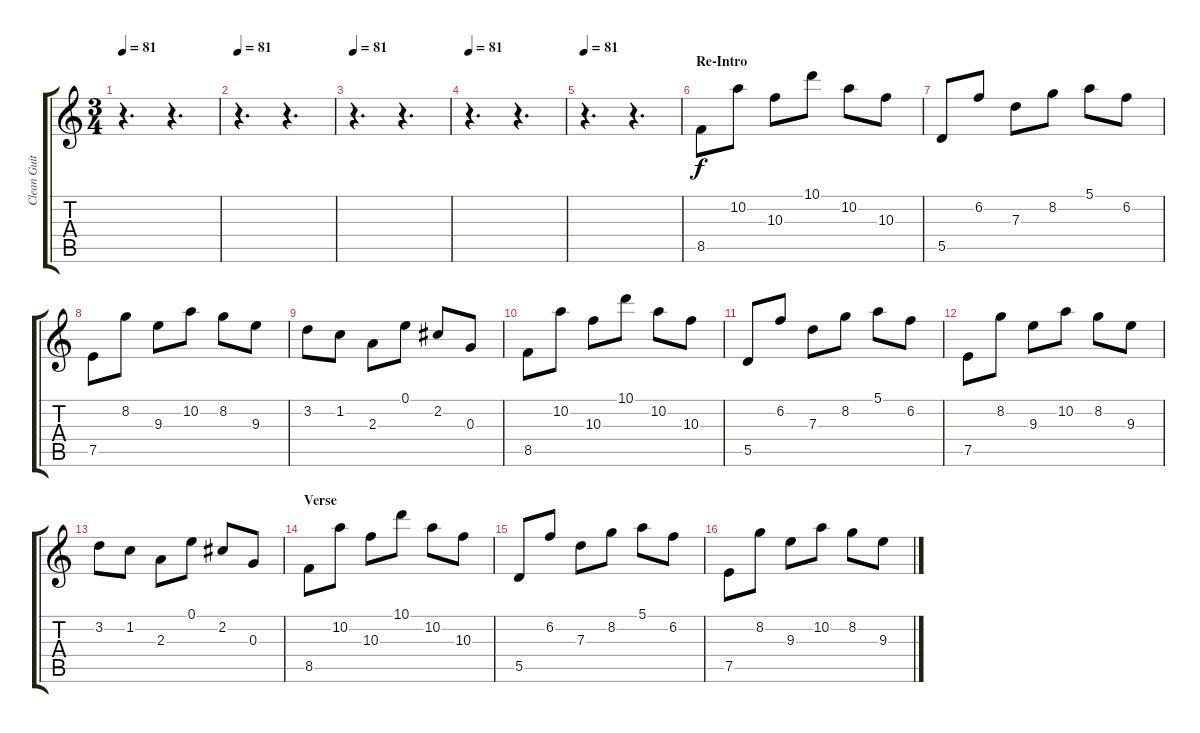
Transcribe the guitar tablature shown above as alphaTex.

\track ("Clean Guitar" "Clean Guit") {instrument electricguitarjazz}
\staff {score tabs}
\tuning (E4 B3 G3 D3 A2 D2) {hide}
\ts (3 4)
\tempo 81
\clef g2
\ks c
r.4{d dy f} r.4{d} |
\tempo 81
r.4{d} r.4{d} |
\tempo 81
r.4{d} r.4{d} |
\tempo 81
r.4{d} r.4{d} |
\tempo 81
r.4{d} r.4{d} |
\section ("" "Re-Intro")
8.5.8 10.2.8 10.3.8 10.1.8 10.2.8 10.3.8 |
5.5.8 6.2.8 7.3.8 8.2.8 5.1.8 6.2.8 |
7.5.8 8.2.8 9.3.8 10.2.8 8.2.8 9.3.8 |
3.2.8 1.2.8 2.3.8 0.1.8 2.2.8 0.3.8 |
8.5.8 10.2.8 10.3.8 10.1.8 10.2.8 10.3.8 |
5.5.8 6.2.8 7.3.8 8.2.8 5.1.8 6.2.8 |
7.5.8 8.2.8 9.3.8 10.2.8 8.2.8 9.3.8 |
3.2.8 1.2.8 2.3.8 0.1.8 2.2.8 0.3.8 |
\section ("" "Verse")
8.5.8 10.2.8 10.3.8 10.1.8 10.2.8 10.3.8 |
5.5.8 6.2.8 7.3.8 8.2.8 5.1.8 6.2.8 |
7.5.8 8.2.8 9.3.8 10.2.8 8.2.8 9.3.8
